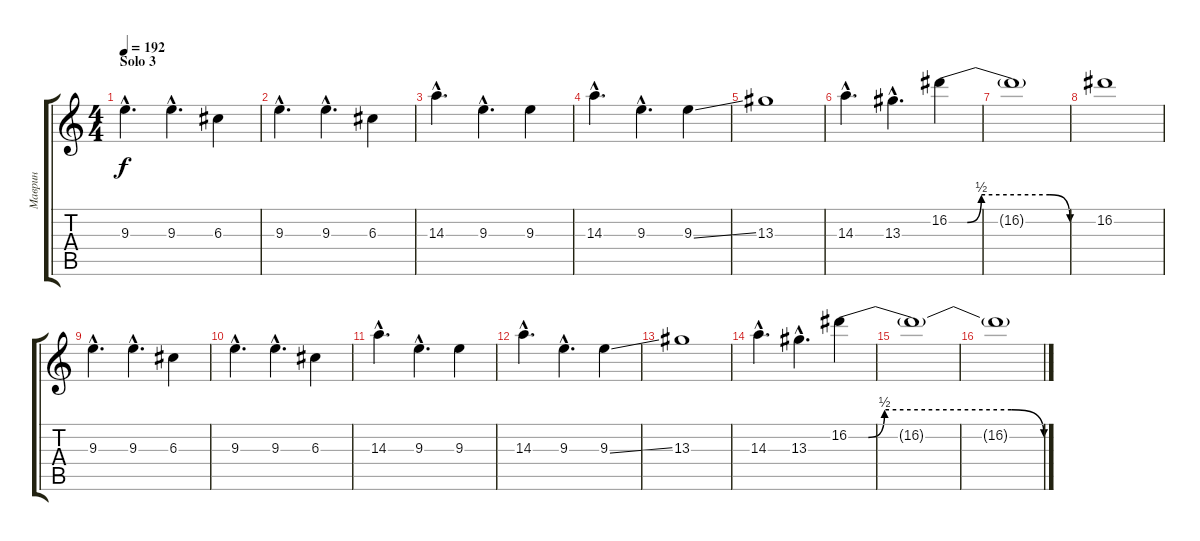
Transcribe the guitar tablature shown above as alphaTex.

\track ("Маврин" "Маврин") {instrument distortionguitar}
\staff {score tabs}
\tuning (E4 B3 G3 D3 A2 E2) {hide}
\ts (4 4)
\section ("" "Solo 3")
\tempo 192
\clef g2
\ks c
9.3{hac}.4{d dy f volume 10 balance 4} 9.3{hac}.4{d} 6.3.4 |
9.3{hac}.4{d} 9.3{hac}.4{d} 6.3.4 |
14.3{hac}.4{d} 9.3{hac}.4{d} 9.3.4 |
14.3{hac}.4{d} 9.3{hac}.4{d} 9.3{ss}.4 |
13.3.1 |
14.3{hac}.4{d} 13.3{hac}.4{d} 16.2{be (custom 0 0 9 0 16 2 50 2 60 0)}.4 |
16.2{t}.1 |
16.2.1 |
9.3{hac}.4{d} 9.3{hac}.4{d} 6.3.4 |
9.3{hac}.4{d} 9.3{hac}.4{d} 6.3.4 |
14.3{hac}.4{d} 9.3{hac}.4{d} 9.3.4 |
14.3{hac}.4{d} 9.3{hac}.4{d} 9.3{ss}.4 |
13.3.1 |
14.3{hac}.4{d} 13.3{hac}.4{d} 16.2{be (custom 0 0 6 0 11 2 50 2 60 0)}.4 |
16.2{t}.1 |
16.2{t}.1
